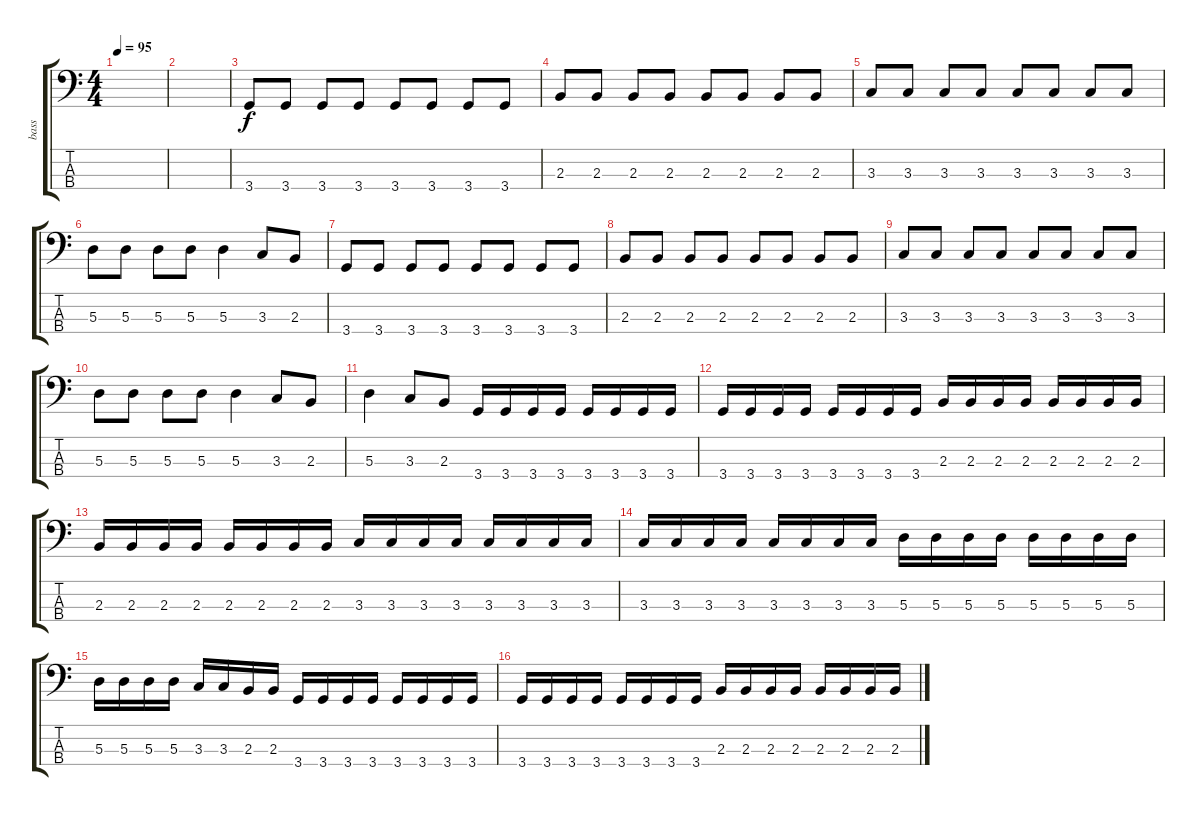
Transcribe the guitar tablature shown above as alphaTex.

\track ("bass" "bass") {instrument electricbassfinger}
\staff {score tabs}
\tuning (G2 D2 A1 E1) {hide}
\ts (4 4)
\tempo 95
\clef f4
\ks c
|
|
3.4.8 3.4.8 3.4.8 3.4.8 3.4.8 3.4.8 3.4.8 3.4.8 |
2.3.8 2.3.8 2.3.8 2.3.8 2.3.8 2.3.8 2.3.8 2.3.8 |
3.3.8 3.3.8 3.3.8 3.3.8 3.3.8 3.3.8 3.3.8 3.3.8 |
5.3.8 5.3.8 5.3.8 5.3.8 5.3.4 3.3.8 2.3.8 |
3.4.8 3.4.8 3.4.8 3.4.8 3.4.8 3.4.8 3.4.8 3.4.8 |
2.3.8 2.3.8 2.3.8 2.3.8 2.3.8 2.3.8 2.3.8 2.3.8 |
3.3.8 3.3.8 3.3.8 3.3.8 3.3.8 3.3.8 3.3.8 3.3.8 |
5.3.8 5.3.8 5.3.8 5.3.8 5.3.4 3.3.8 2.3.8 |
5.3.4 3.3.8 2.3.8 3.4.16 3.4.16 3.4.16 3.4.16 3.4.16 3.4.16 3.4.16 3.4.16 |
3.4.16 3.4.16 3.4.16 3.4.16 3.4.16 3.4.16 3.4.16 3.4.16 2.3.16 2.3.16 2.3.16 2.3.16 2.3.16 2.3.16 2.3.16 2.3.16 |
2.3.16 2.3.16 2.3.16 2.3.16 2.3.16 2.3.16 2.3.16 2.3.16 3.3.16 3.3.16 3.3.16 3.3.16 3.3.16 3.3.16 3.3.16 3.3.16 |
3.3.16 3.3.16 3.3.16 3.3.16 3.3.16 3.3.16 3.3.16 3.3.16 5.3.16 5.3.16 5.3.16 5.3.16 5.3.16 5.3.16 5.3.16 5.3.16 |
5.3.16 5.3.16 5.3.16 5.3.16 3.3.16 3.3.16 2.3.16 2.3.16 3.4.16 3.4.16 3.4.16 3.4.16 3.4.16 3.4.16 3.4.16 3.4.16 |
3.4.16 3.4.16 3.4.16 3.4.16 3.4.16 3.4.16 3.4.16 3.4.16 2.3.16 2.3.16 2.3.16 2.3.16 2.3.16 2.3.16 2.3.16 2.3.16
